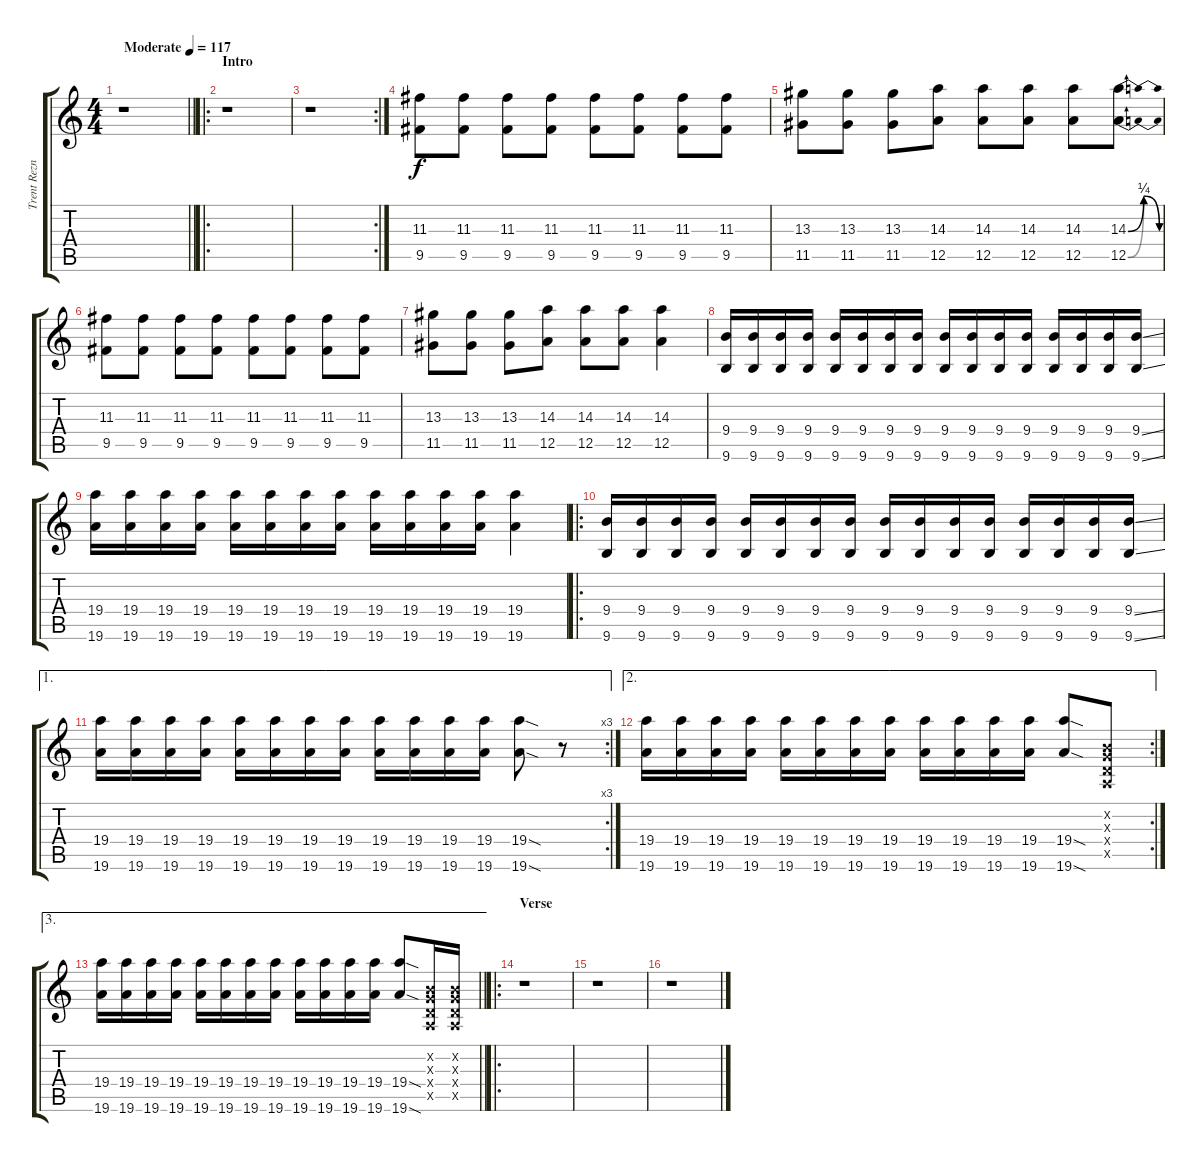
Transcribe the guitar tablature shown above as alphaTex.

\track ("Trent Reznor" "Trent Rezn") {instrument distortionguitar}
\staff {score tabs}
\tuning (E4 B3 G3 D3 A2 D2) {hide}
\ts (4 4)
\tempo (117 "Moderate")
\clef g2
\barLineRight lightlight
\ks c
r.1{dy f instrument distortionguitar} |
\ro
\section ("" "Intro")
r.1 |
\rc 2
r.1 |
(11.3 9.5).8 (11.3 9.5).8 (11.3 9.5).8 (11.3 9.5).8 (11.3 9.5).8 (11.3 9.5).8 (11.3 9.5).8 (11.3 9.5).8 |
(13.3 11.5).8 (13.3 11.5).8 (13.3 11.5).8 (14.3 12.5).8 (14.3 12.5).8 (14.3 12.5).8 (14.3 12.5).8 (14.3{be (bendrelease 0 0 50 1 50 1 60 0)} 12.5{be (bendrelease 0 0 50 1 50 1 60 0)}).8 |
(11.3 9.5).8 (11.3 9.5).8 (11.3 9.5).8 (11.3 9.5).8 (11.3 9.5).8 (11.3 9.5).8 (11.3 9.5).8 (11.3 9.5).8 |
(13.3 11.5).8 (13.3 11.5).8 (13.3 11.5).8 (14.3 12.5).8 (14.3 12.5).8 (14.3 12.5).8 (14.3 12.5).4 |
(9.4 9.6).16 (9.4 9.6).16 (9.4 9.6).16 (9.4 9.6).16 (9.4 9.6).16 (9.4 9.6).16 (9.4 9.6).16 (9.4 9.6).16 (9.4 9.6).16 (9.4 9.6).16 (9.4 9.6).16 (9.4 9.6).16 (9.4 9.6).16 (9.4 9.6).16 (9.4 9.6).16 (9.4{ss} 9.6{ss}).16 |
(19.4 19.6).16 (19.4 19.6).16 (19.4 19.6).16 (19.4 19.6).16 (19.4 19.6).16 (19.4 19.6).16 (19.4 19.6).16 (19.4 19.6).16 (19.4 19.6).16 (19.4 19.6).16 (19.4 19.6).16 (19.4 19.6).16 (19.4 19.6).4 |
\ro
(9.4 9.6).16 (9.4 9.6).16 (9.4 9.6).16 (9.4 9.6).16 (9.4 9.6).16 (9.4 9.6).16 (9.4 9.6).16 (9.4 9.6).16 (9.4 9.6).16 (9.4 9.6).16 (9.4 9.6).16 (9.4 9.6).16 (9.4 9.6).16 (9.4 9.6).16 (9.4 9.6).16 (9.4{ss} 9.6{ss}).16 |
\ae 1
\rc 3
(19.4 19.6).16 (19.4 19.6).16 (19.4 19.6).16 (19.4 19.6).16 (19.4 19.6).16 (19.4 19.6).16 (19.4 19.6).16 (19.4 19.6).16 (19.4 19.6).16 (19.4 19.6).16 (19.4 19.6).16 (19.4 19.6).16 (19.4{sod} 19.6{sod}).8 r.8 |
\ae 2
\rc 2
(19.4 19.6).16 (19.4 19.6).16 (19.4 19.6).16 (19.4 19.6).16 (19.4 19.6).16 (19.4 19.6).16 (19.4 19.6).16 (19.4 19.6).16 (19.4 19.6).16 (19.4 19.6).16 (19.4 19.6).16 (19.4 19.6).16 (19.4{sod} 19.6{sod}).8 (0.2{x} 0.3{x} 0.4{x} 0.5{x}).8 |
\ae 3
\barLineRight lightlight
(19.4 19.6).16 (19.4 19.6).16 (19.4 19.6).16 (19.4 19.6).16 (19.4 19.6).16 (19.4 19.6).16 (19.4 19.6).16 (19.4 19.6).16 (19.4 19.6).16 (19.4 19.6).16 (19.4 19.6).16 (19.4 19.6).16 (19.4{sod} 19.6{sod}).8 (0.2{x} 0.3{x} 0.4{x} 0.5{x}).16 (0.2{x} 0.3{x} 0.4{x} 0.5{x}).16 |
\ro
\section ("" "Verse")
r.1 |
r.1 |
r.1
